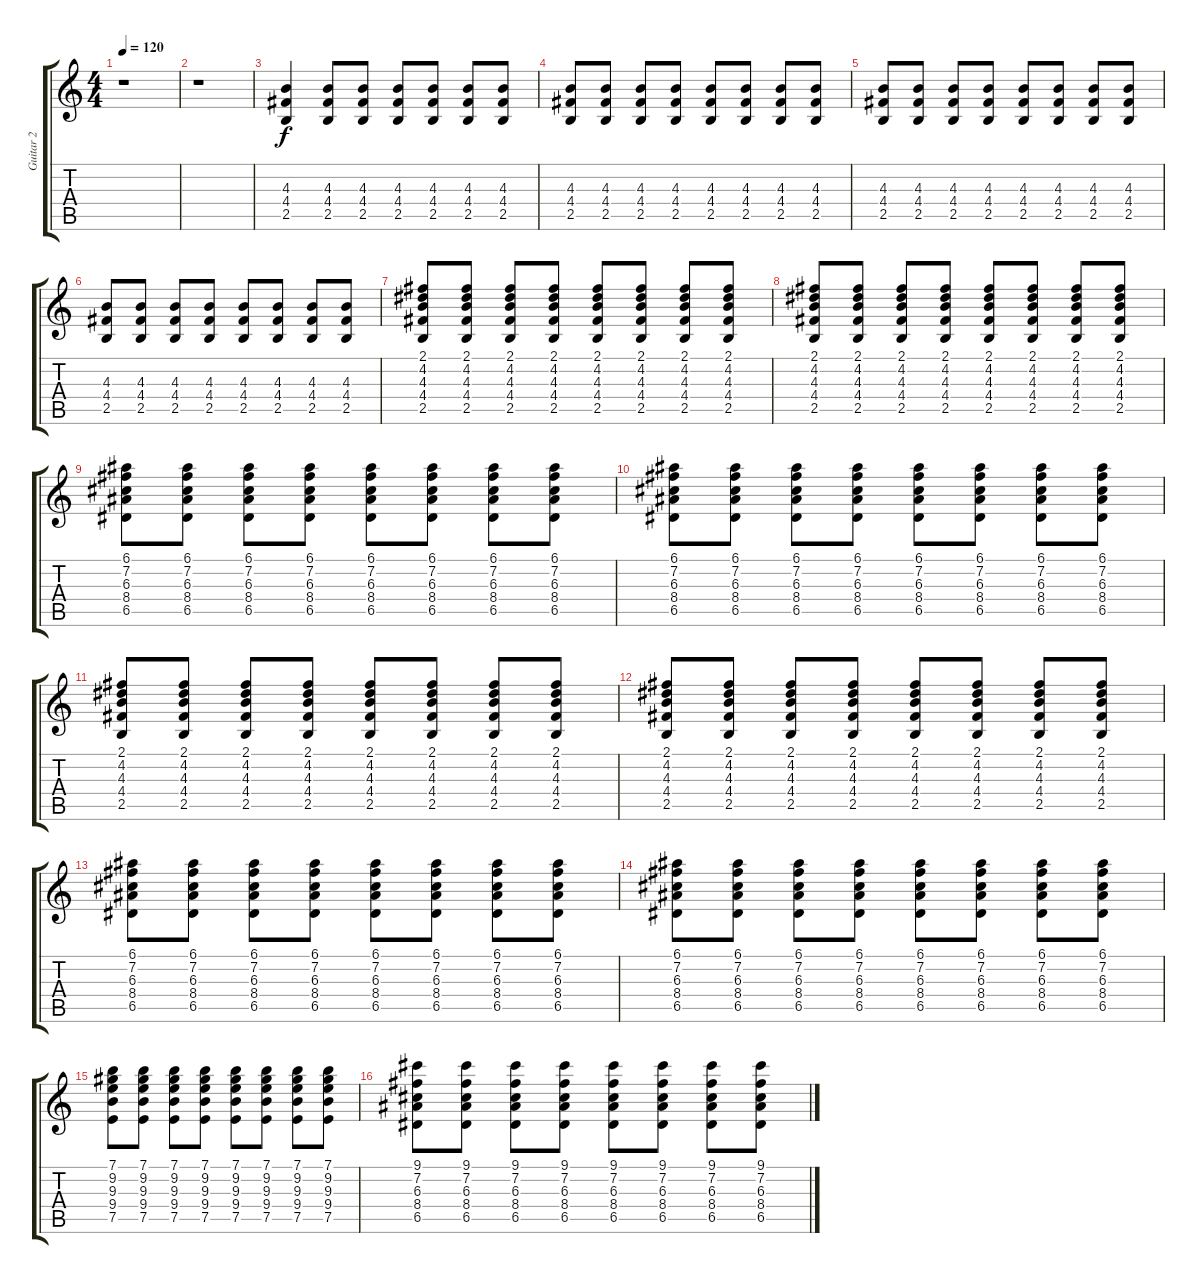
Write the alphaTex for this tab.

\track ("Guitar 2" "Guitar 2") {instrument distortionguitar}
\staff {score tabs}
\tuning (E4 B3 G3 D3 A2 E2) {hide}
\ts (4 4)
\tempo 120
\clef g2
\ks c
r.1{dy f} |
r.1 |
(4.3 4.4 2.5).4 (4.3 4.4 2.5).8 (4.3 4.4 2.5).8 (4.3 4.4 2.5).8 (4.3 4.4 2.5).8 (4.3 4.4 2.5).8 (4.3 4.4 2.5).8 |
(4.3 4.4 2.5).8 (4.3 4.4 2.5).8 (4.3 4.4 2.5).8 (4.3 4.4 2.5).8 (4.3 4.4 2.5).8 (4.3 4.4 2.5).8 (4.3 4.4 2.5).8 (4.3 4.4 2.5).8 |
(4.3 4.4 2.5).8 (4.3 4.4 2.5).8 (4.3 4.4 2.5).8 (4.3 4.4 2.5).8 (4.3 4.4 2.5).8 (4.3 4.4 2.5).8 (4.3 4.4 2.5).8 (4.3 4.4 2.5).8 |
(4.3 4.4 2.5).8 (4.3 4.4 2.5).8 (4.3 4.4 2.5).8 (4.3 4.4 2.5).8 (4.3 4.4 2.5).8 (4.3 4.4 2.5).8 (4.3 4.4 2.5).8 (4.3 4.4 2.5).8 |
(2.1 4.2 4.3 4.4 2.5).8 (2.1 4.2 4.3 4.4 2.5).8 (2.1 4.2 4.3 4.4 2.5).8 (2.1 4.2 4.3 4.4 2.5).8 (2.1 4.2 4.3 4.4 2.5).8 (2.1 4.2 4.3 4.4 2.5).8 (2.1 4.2 4.3 4.4 2.5).8 (2.1 4.2 4.3 4.4 2.5).8 |
(2.1 4.2 4.3 4.4 2.5).8 (2.1 4.2 4.3 4.4 2.5).8 (2.1 4.2 4.3 4.4 2.5).8 (2.1 4.2 4.3 4.4 2.5).8 (2.1 4.2 4.3 4.4 2.5).8 (2.1 4.2 4.3 4.4 2.5).8 (2.1 4.2 4.3 4.4 2.5).8 (2.1 4.2 4.3 4.4 2.5).8 |
(6.1 7.2 6.3 8.4 6.5).8 (6.1 7.2 6.3 8.4 6.5).8 (6.1 7.2 6.3 8.4 6.5).8 (6.1 7.2 6.3 8.4 6.5).8 (6.1 7.2 6.3 8.4 6.5).8 (6.1 7.2 6.3 8.4 6.5).8 (6.1 7.2 6.3 8.4 6.5).8 (6.1 7.2 6.3 8.4 6.5).8 |
(6.1 7.2 6.3 8.4 6.5).8 (6.1 7.2 6.3 8.4 6.5).8 (6.1 7.2 6.3 8.4 6.5).8 (6.1 7.2 6.3 8.4 6.5).8 (6.1 7.2 6.3 8.4 6.5).8 (6.1 7.2 6.3 8.4 6.5).8 (6.1 7.2 6.3 8.4 6.5).8 (6.1 7.2 6.3 8.4 6.5).8 |
(2.1 4.2 4.3 4.4 2.5).8 (2.1 4.2 4.3 4.4 2.5).8 (2.1 4.2 4.3 4.4 2.5).8 (2.1 4.2 4.3 4.4 2.5).8 (2.1 4.2 4.3 4.4 2.5).8 (2.1 4.2 4.3 4.4 2.5).8 (2.1 4.2 4.3 4.4 2.5).8 (2.1 4.2 4.3 4.4 2.5).8 |
(2.1 4.2 4.3 4.4 2.5).8 (2.1 4.2 4.3 4.4 2.5).8 (2.1 4.2 4.3 4.4 2.5).8 (2.1 4.2 4.3 4.4 2.5).8 (2.1 4.2 4.3 4.4 2.5).8 (2.1 4.2 4.3 4.4 2.5).8 (2.1 4.2 4.3 4.4 2.5).8 (2.1 4.2 4.3 4.4 2.5).8 |
(6.1 7.2 6.3 8.4 6.5).8 (6.1 7.2 6.3 8.4 6.5).8 (6.1 7.2 6.3 8.4 6.5).8 (6.1 7.2 6.3 8.4 6.5).8 (6.1 7.2 6.3 8.4 6.5).8 (6.1 7.2 6.3 8.4 6.5).8 (6.1 7.2 6.3 8.4 6.5).8 (6.1 7.2 6.3 8.4 6.5).8 |
(6.1 7.2 6.3 8.4 6.5).8 (6.1 7.2 6.3 8.4 6.5).8 (6.1 7.2 6.3 8.4 6.5).8 (6.1 7.2 6.3 8.4 6.5).8 (6.1 7.2 6.3 8.4 6.5).8 (6.1 7.2 6.3 8.4 6.5).8 (6.1 7.2 6.3 8.4 6.5).8 (6.1 7.2 6.3 8.4 6.5).8 |
(7.1 9.2 9.3 9.4 7.5).8 (7.1 9.2 9.3 9.4 7.5).8 (7.1 9.2 9.3 9.4 7.5).8 (7.1 9.2 9.3 9.4 7.5).8 (7.1 9.2 9.3 9.4 7.5).8 (7.1 9.2 9.3 9.4 7.5).8 (7.1 9.2 9.3 9.4 7.5).8 (7.1 9.2 9.3 9.4 7.5).8 |
(9.1 7.2 6.3 8.4 6.5).8 (9.1 7.2 6.3 8.4 6.5).8 (9.1 7.2 6.3 8.4 6.5).8 (9.1 7.2 6.3 8.4 6.5).8 (9.1 7.2 6.3 8.4 6.5).8 (9.1 7.2 6.3 8.4 6.5).8 (9.1 7.2 6.3 8.4 6.5).8 (9.1 7.2 6.3 8.4 6.5).8
